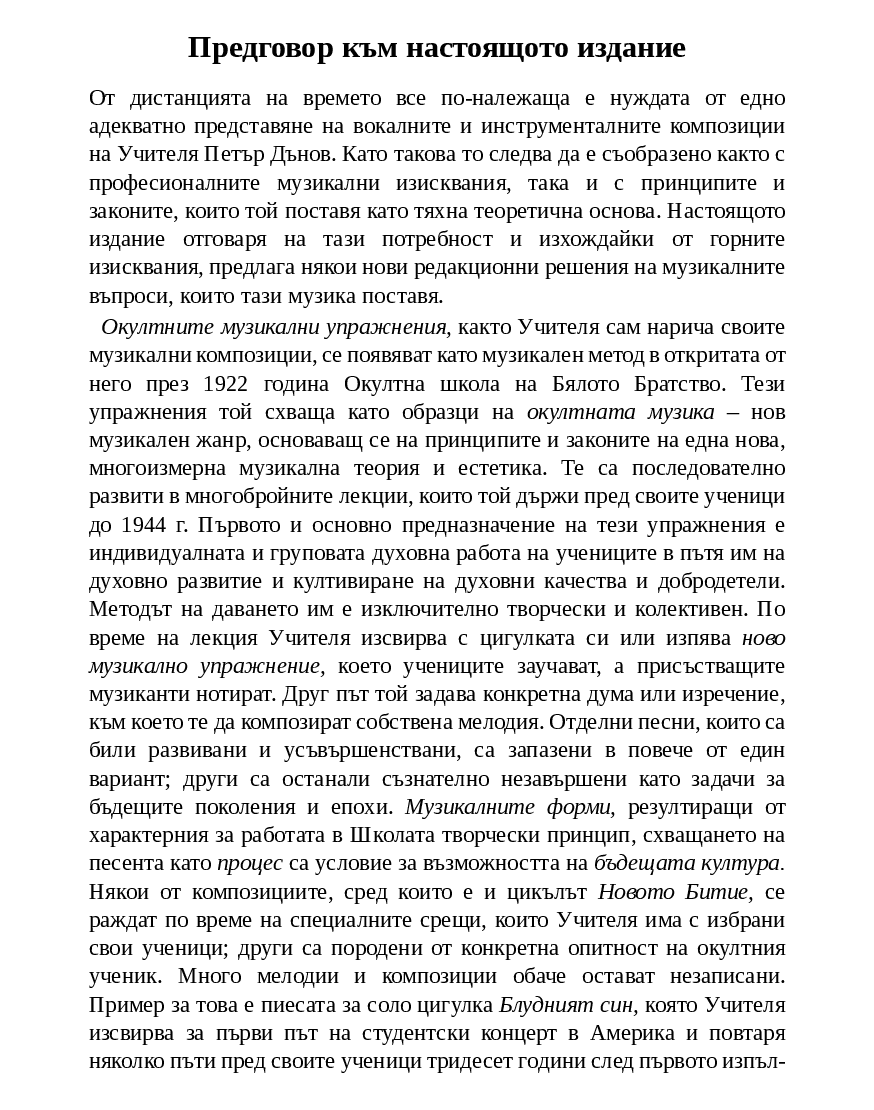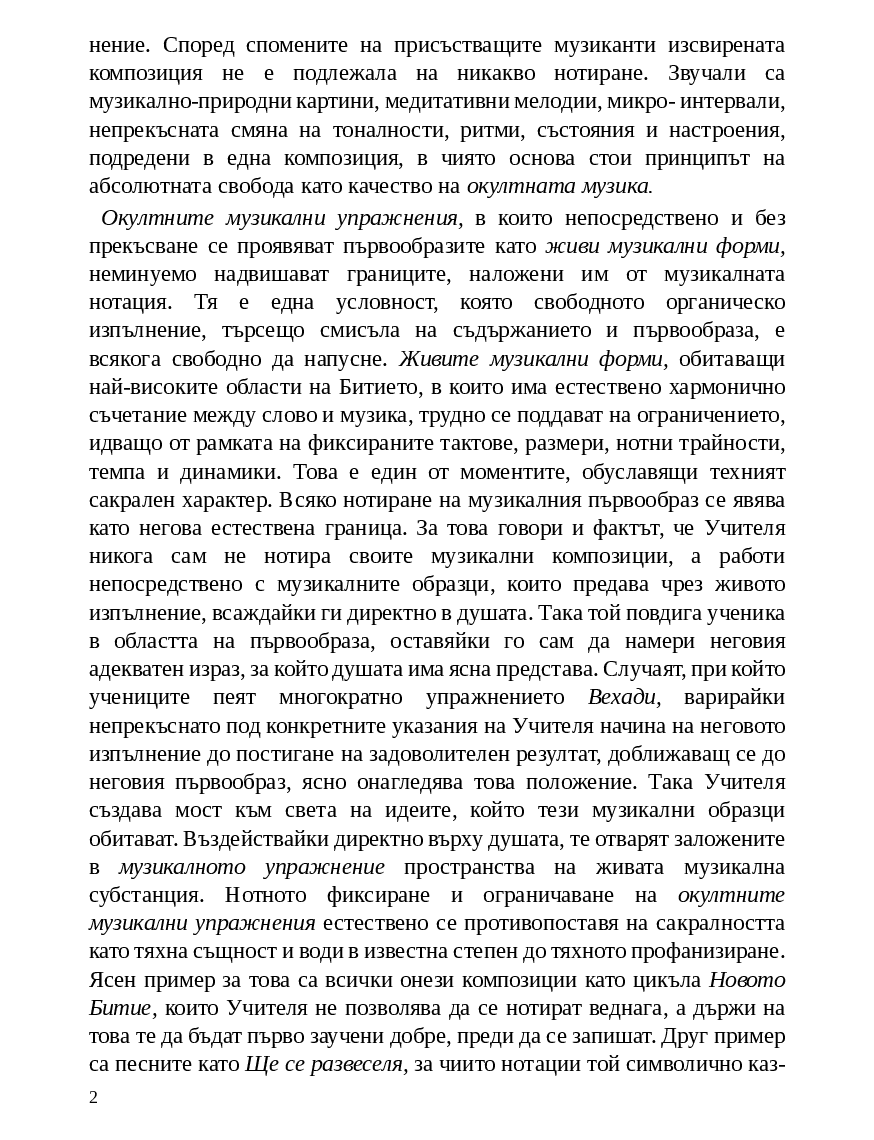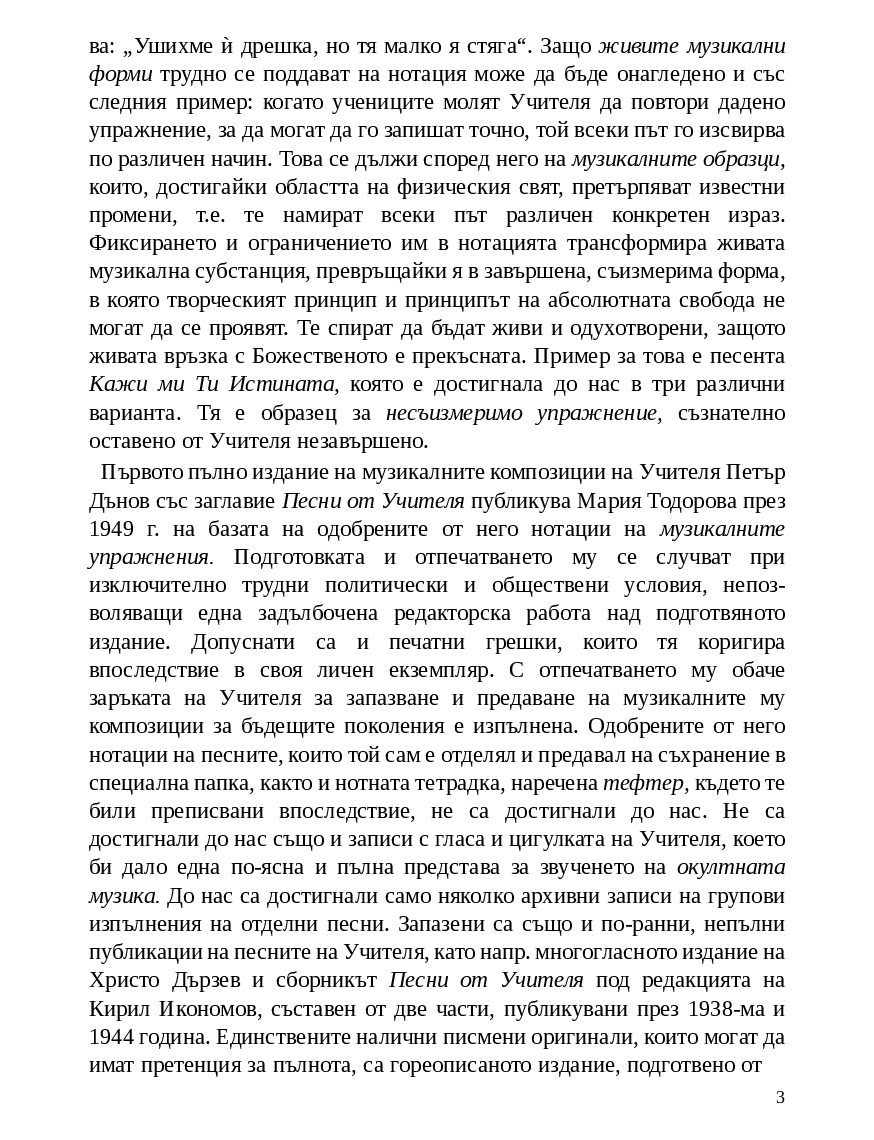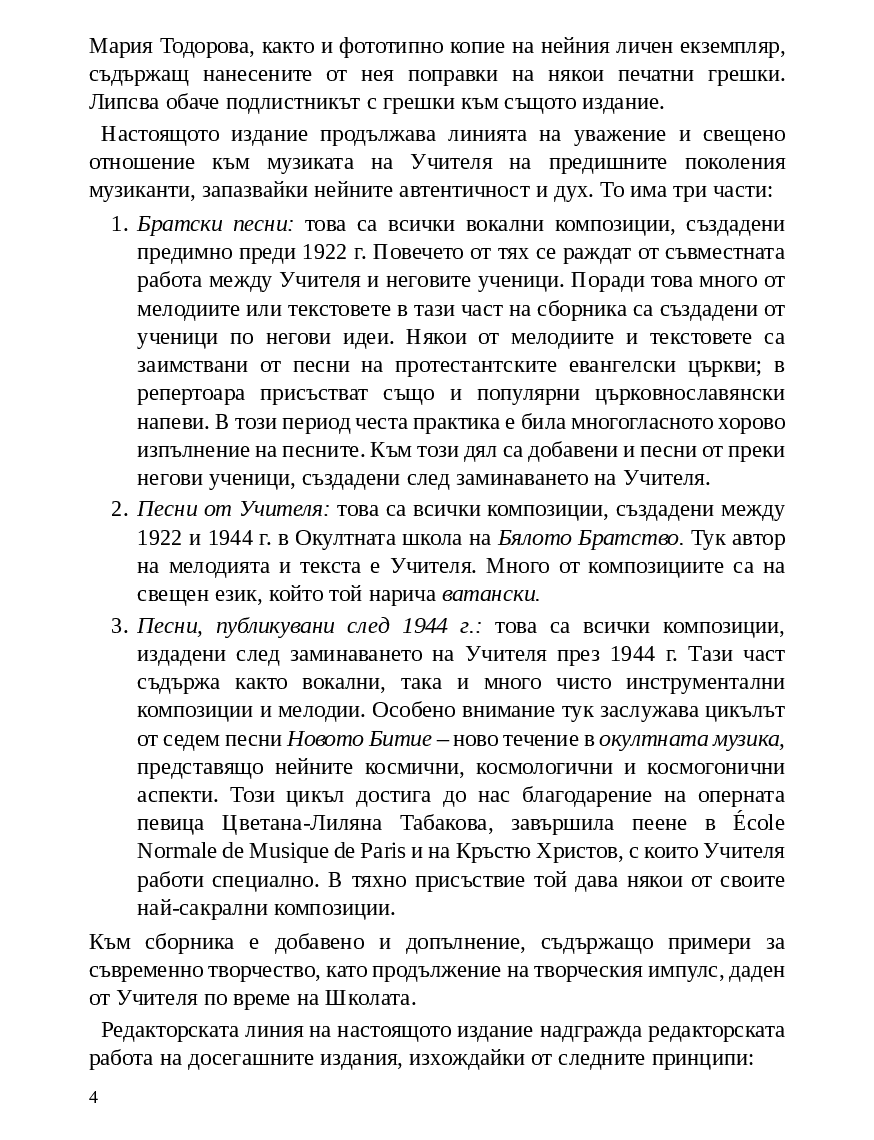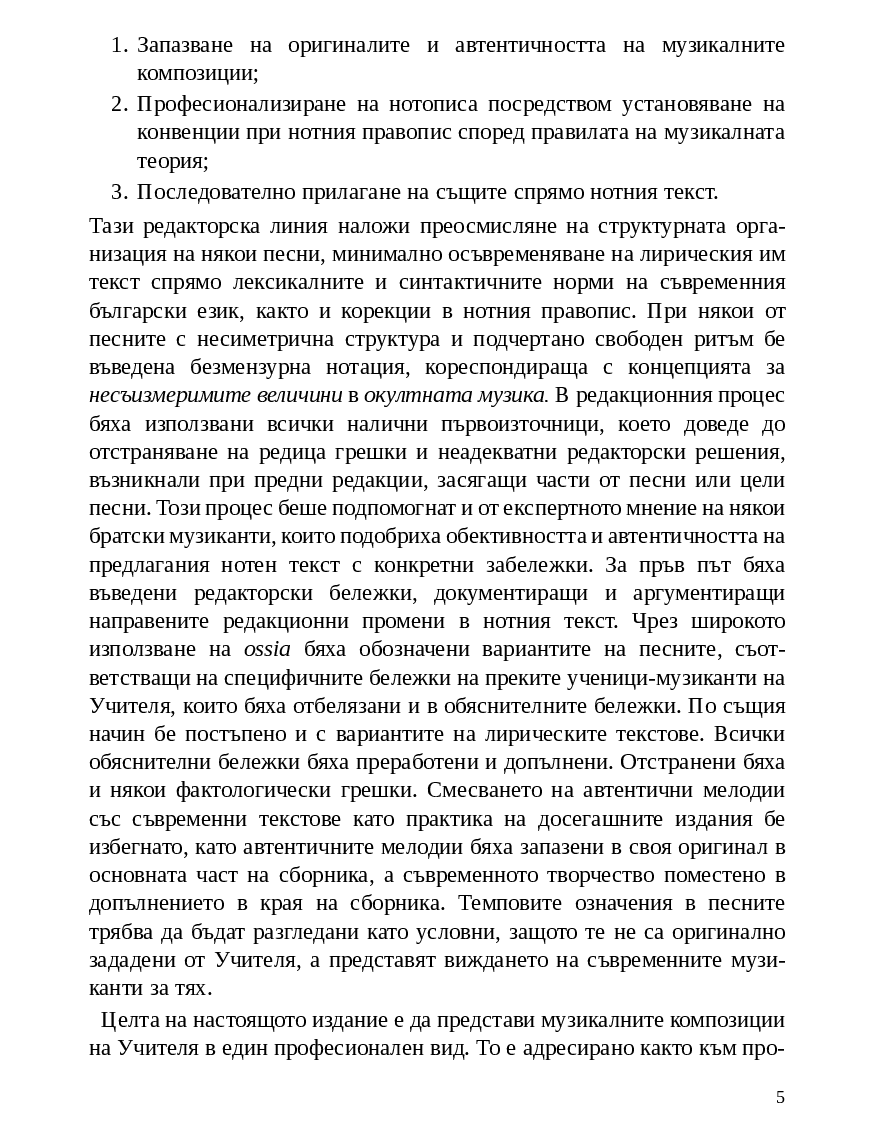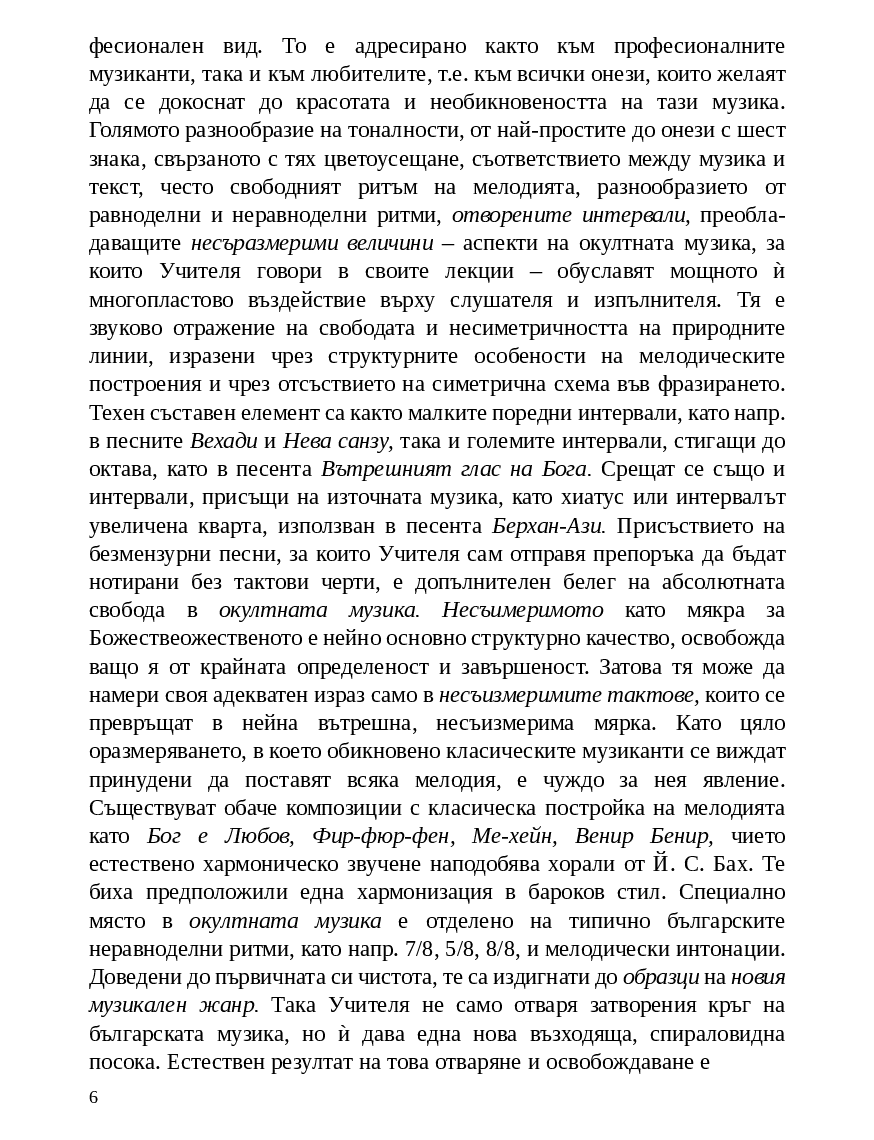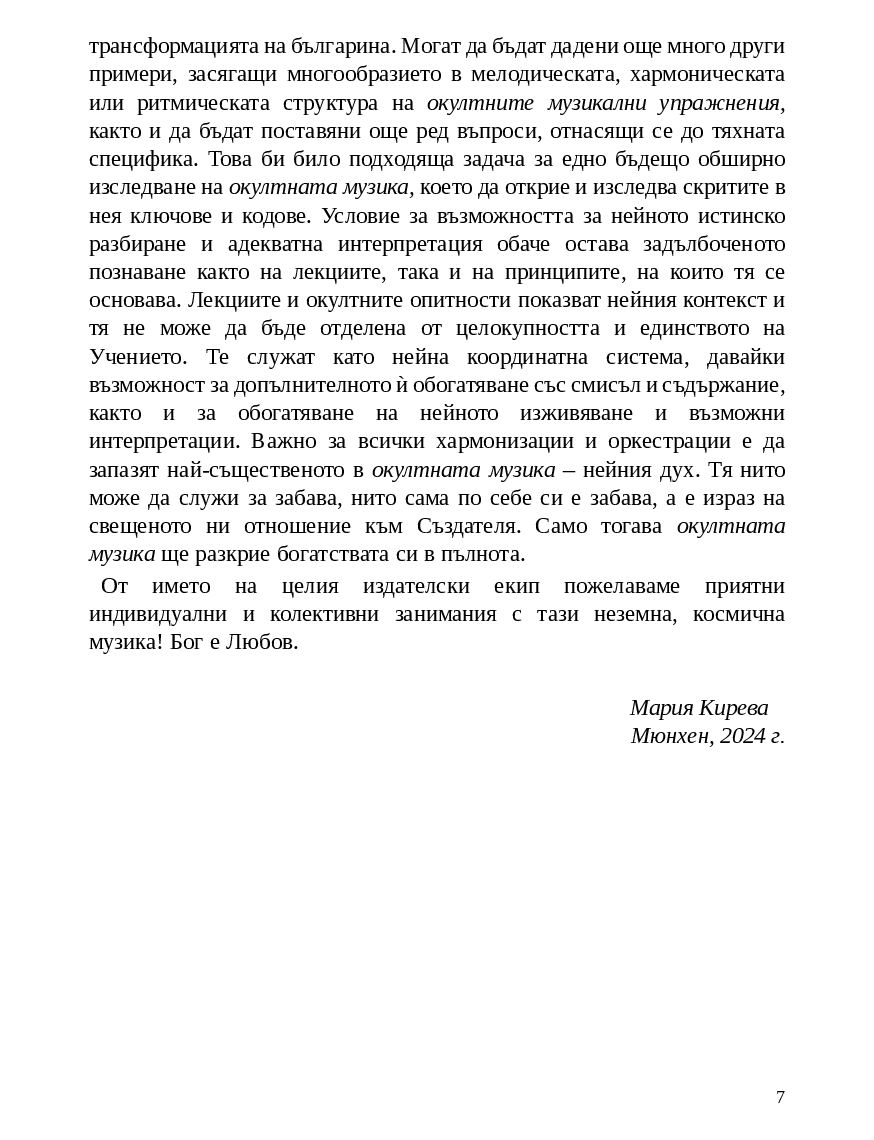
\version "2.24.4"

% include paper part and global functions
\include "include/globals.ily"

\bookpart {
  \paper {
    print-all-headers = ##f
    print-page-number = ##t
    print-first-page-number = ##f

    % put page numbers on the bottom
    oddHeaderMarkup = \markup ""
    evenHeaderMarkup = \markup ""
    oddFooterMarkup = \markup
    \fill-line {
      ""
      \if \should-print-page-number \fromproperty #'page:page-number-string
    }
    evenFooterMarkup = \markup
    \fill-line {
      \if \should-print-page-number \fromproperty #'page:page-number-string
      ""
    }

    left-margin = 1.5\cm
    right-margin = 1.5\cm
    top-margin = 1.6\cm
    bottom-margin = 1.2\cm
    ragged-bottom = ##t % do not spread the staves to fill the whole vertical space


  }

  \tocItem \markup "Предговор към настоящото издание"
  \markup \fontsize  #+4.5 { \fill-line \bold {"Предговор към настоящото издание"} }



  \markup \abs-fontsize #11 {
    \vspace #1.5  \override #'(baseline-skip . 3.4)
    \justify {

      От дистанцията на времето все по-належаща е нуждата от едно адекватно представяне на вокалните и инструменталните композиции на Учителя Петър Дънов. Като такова то следва да е съобразено както с професионалните музикални изисквания, така и с принципите и законите, които той поставя като тяхна теоретична основа. Настоящото издание отговаря на тази потребност и изхождайки от горните изисквания, предлага някои нови редакционни решения на музикалните въпроси, които тази музика поставя.

    }
  }

  \markup \abs-fontsize #11 {
    \vspace #0.9  \override #'(baseline-skip . 3.4)
    \justify {
      \hspace #1.5
      \italic {Окултните} \italic {музикални} \italic {упражнения,} както Учителя сам нарича своите музикални композиции, се появяват като музикален метод в откритата от него през 1922 година Окултна школа на Бялото Братство. Тези упражнения той схваща като образци на \italic {окултната} \italic {музика} – нов музикален жанр, основаващ се на принципите и законите на една нова, многоизмерна музикална теория и естетика. Те са последователно развити в многобройните лекции, които той държи пред своите ученици до 1944 г. Първото и основно предназначение на тези упражнения е индивидуалната и груповата духовна работа на учениците в пътя им на духовно развитие и култивиране на духовни качества и добродетели. Методът на даването им е изключително творчески и колективен. По време на лекция Учителя изсвирва с цигулката си или изпява \italic {ново} \italic {музикално} \italic {упражнение,} което учениците заучават, а присъстващите музиканти нотират. Друг път той задава конкретна дума или  изречение, към което те да композират собствена мелодия. Отделни песни, които са били развивани и усъвършенствани, са запазени в повече от един вариант; други са останали съзнателно незавършени като задачи за бъдещите поколения и епохи.  \italic {Музикалните} \italic {форми,} резултиращи от характерния за работата в Школата творчески принцип, схващането на песента като \italic {процес} са условие за възможността на \italic {бъдещата} \italic {култура.} Някои от композициите, сред които е и цикълът \italic {Новото} \italic {Битие,} се раждат по време на специалните срещи, които Учителя има с избрани свои ученици; други са породени от конкретна опитност на окултния ученик. Много мелодии и композиции обаче остават незаписани. Пример за това е пиесата за соло цигулка \italic {Блудният} \italic {син,} която Учителя изсвирва за първи път на студентски концерт в Америка и повтаря няколко пъти пред своите ученици тридесет години след първото изпъл-


    }
  }

        \markup \abs-fontsize #11 {
    \override #'(baseline-skip . 3.4)
    \justify {
         
         нение. Според спомените на присъстващите музиканти изсвирената композиция не е подлежала на никакво нотиране. Звучали са музикално-природни картини, медитативни мелодии, микро- интервали, непрекъсната смяна на тоналности, ритми,  състояния и настроения, подредени в една композиция, в чиято основа стои принципът на абсолютната свобода като качество на \italic{окултната} \italic {музика.}

    }
  }

   
   \markup \abs-fontsize #11 {
    \vspace #0.9  \override #'(baseline-skip . 3.4)
    \justify {
      \hspace #1.5

      \italic{Окултните} \italic{музикални} \italic{упражнения,} в които непосредствено и без прекъсване се проявяват първообразите като \italic{живи} \italic{музикални} \italic{форми,} неминуемо надвишават границите, наложени им от музикалната нотация. Тя е една условност, която свободното органическо изпълнение, търсещо смисъла на съдържанието и първообраза, е всякога свободно да напусне.  \italic{Живите} \italic{музикални} \italic{форми,} обитаващи най-високите области на Битието, в които има естествено хармонично съчетание между слово и музика, трудно се поддават на ограничението, идващо от рамката на фиксираните тактове, размери, нотни трайности, темпа и динамики. Това е един от моментите, обуславящи техният сакрален характер. Всяко нотиране на музикалния първообраз се явява като негова естествена граница. За това говори и фактът, че Учителя никога сам не нотира своите музикални композиции, а работи непосредствено с  музикалните образци, които предава чрез живото изпълнение, всаждайки ги директно в душата. Така той  повдига ученика в областта на първообраза, оставяйки го сам да намери неговия адекватен израз, за който душата има ясна представа. Случаят, при който учениците пеят многократно упражнението \italic{Вехади,} варирайки непрекъснато под конкретните указания на Учителя начина на неговото изпълнение до постигане на задоволителен резултат, доближаващ се до неговия първообраз, ясно онагледява това положение. Така Учителя създава мост към света на идеите, който тези музикални образци обитават. Въздействайки директно върху душата, те отварят заложените в \italic{музикалното} \italic{упражнение} пространства на живата музикална субстанция. Нотното фиксиране и ограничаване на \italic{окултните} \italic{музикални} \italic{упражнения} естествено се противопоставя на сакралността като тяхна същност и води в известна степен до тяхното профанизиране. Ясен пример за това са всички онези композиции като цикъла \italic{Новото} \italic{Битие,} които Учителя не позволява да се нотират веднага, а държи на това те да бъдат първо заучени добре, преди да се запишат.   Друг пример са песните като \italic{Ще} \italic{се }\italic{развеселя,} за чиито нотации той символично каз-
      
   }}
   
     \markup \abs-fontsize #11 {
    \override #'(baseline-skip . 3.4)
    \justify {

    ва: „Ушихме ѝ дрешка, но тя малко я стяга“. Защо \italic{живите} \italic{музикални} \italic{форми} трудно се поддават на нотация може да бъде онагледено и със следния пример: когато учениците молят Учителя да повтори дадено упражнение, за да могат да го запишат точно, той всеки път го изсвирвa по различен начин. Това се дължи според него на  \italic{музикалните} \italic{образци,} които,  достигайки областта на физическия свят, претърпяват известни промени, т.е. те намират всеки път различен конкретен израз. Фиксирането и ограничението им в нотацията трансформира живата музикална субстанция, превръщайки я в завършена, съизмерима форма, в която творческият принцип и принципът на абсолютната свобода не могат да се проявят. Те спират да бъдат живи и одухотворени, защото живата връзка с Божественото е прекъсната. Пример за това е песента \italic{Кажи} \italic{ми} \italic{Ти} \italic{Истината,} която е достигнала до нас в три различни варианта. Тя е образец за \italic{несъизмеримо упражнение,} съзнателно оставено от Учителя незавършено.
    }
  }
  
    \markup \abs-fontsize #11 {
    \vspace #0.9  \override #'(baseline-skip . 3.4)
    \justify {
      \hspace #1.5
      Първото пълно издание на музикалните композиции на Учителя Петър Дънов със заглавие \italic {Песни} \italic {от} \italic {Учителя} публикува Мария Тодорова през 1949 г. на базата на одобрените от него нотации на \italic {музикалните} \italic {упражнения.} Подготовката и отпечатването му се случват при изключително трудни политически и обществени условия, непоз- воляващи една задълбочена редакторска работа над подготвяното издание. Допуснати са и печатни грешки, които тя коригира впоследствие в своя личен екземпляр. С отпечатването му обаче заръката на Учителя за запазване и предаване на музикалните му композиции за бъдещите поколения е изпълнена. Одобрените от него нотации на песните, които той сам е отделял и предавал на съхранение в специална папка, както и нотната тетрадка, наречена \italic {тефтер,} където те били преписвани впоследствие, не са достигнали до нас. Не са достигнали до нас също и записи с гласа и цигулката на Учителя, което би дало една по-ясна и пълна представа за звученето на \italic {окултната} \italic {музика.} До нас са достигнали само няколко архивни записи на групови изпълнения на отделни песни. Запазени са също и по-ранни, непълни публикации на песните на Учителя, като напр. многогласното издание на Христо Дързев и сборникът \italic {Песни} \italic {от} \italic {Учителя} под редакцията на Кирил Икономов, съставен от две части, публикувани през 1938-ма и 1944 година. Единствените налични писмени оригинали, които могат да имат претенция за пълнота, са гореописаното издание, подготвено от 
    }
  }

    \markup \abs-fontsize #11 {
      \override #'(baseline-skip . 3.4)
    \justify {
      

       Мария Тодорова, както и фототипно копие на нейния личен екземпляр, съдържащ нанесените от нея поправки на някои печатни грешки. Липсва обаче подлистникът с грешки към същото издание.

        }
  }

  
    \markup \abs-fontsize #11 {
    \vspace #0.9  \override #'(baseline-skip . 3.4)
    \justify {
      \hspace #1.5
      Настоящото издание продължава линията на уважение и свещено отношение към музиката на Учителя на предишните поколения музиканти, запазвайки нейните автентичност и дух. То има три части:
    }
  }

  \markup  \override #'(line-width . 78) \abs-fontsize #11  {
   \override #'(baseline-skip . 3.4)  \vspace #1 \column {
      "    1."
    }
    \hspace #0.5
    \override #'(baseline-skip . 3.4) \column {
      \justify {
        \italic {Братски песни: } това са всички вокални композиции, създадени предимно преди 1922 г. Повечето от тях се раждат от съвместната работа между Учителя и неговите ученици. Поради това много от мелодиите или текстовете в тази част на сборника са създадени от ученици по негови идеи. Някои от мелодиите  и текстовете са заимствани от песни на протестантските евангелски църкви; в репертоара присъстват също и популярни църковнославянски напеви. В този период честа практика е била многогласното хорово изпълнение на песните. Към този дял са добавени и песни от преки негови ученици, създадени след заминаването на Учителя.
      }
    }
  }

  \markup \override #'(line-width . 78) \abs-fontsize #11 {
    \vspace #0.9  \override #'(baseline-skip . 3.4) \column {
      "    2."
    }
    \hspace #0.5
    \override #'(baseline-skip . 3.4) \column {
      \justify {
        \italic { Песни от Учителя: } това са всички композиции, създадени между 1922 и 1944 г. в Окултната школа на \italic {Бялото}
        \italic {Братство.} Тук автор на мелодията и текста е Учителя. Много от композициите са на свещен език, който той
        нарича \italic {ватански.}
      }
    }
  }

  \markup \override #'(line-width . 78) \abs-fontsize #11 {
    \vspace #0.9  \override #'(baseline-skip . 3.4) \column {
      "    3."
    }
    \hspace #0.5
    \override #'(baseline-skip . 3.4) \column {
      \justify {
        \italic {Песни, публикувани след 1944 г.:  } това са всички композиции, издадени след заминаването на Учителя през 1944 г.
        Тази част съдържа както вокални, така и много чисто инструментални композиции и мелодии. Особено внимание тук заслужава цикълът от седем песни \italic {Новото} \italic{Битие} – ново течение в \italic {окултната} \italic {музика,} представящо нейните космични, космологични и космогонични аспекти. Този цикъл достига до нас благодарение на оперната певица Цветана-Лиляна Табакова, завършила пеене в École Normale de Musique de Paris и на Кръстю Христов, с които Учителя работи специално. В тяхно присъствие той дава някои от своите най-сакрални композиции.
      }
    }
  }

  \markup \abs-fontsize #11 {
    \vspace #1 \override #'(baseline-skip . 3.4)
    \justify {
      Към сборника е добавено и допълнение, съдържащо примери за съвременно творчество, като продължение на творческия импулс, даден от Учителя по време на Школата.
    }
  }
  
    \markup \abs-fontsize #11 {
    \vspace #0.9  \override #'(baseline-skip . 3.4)
    \justify {
      \hspace #1.5
      Редакторската линия на настоящото издание надгражда редакторската работа на досегашните издания, изхождайки от следните принципи:
    }
  }
  

      \markup \override #'(line-width . 78) \abs-fontsize #11 {
     \override #'(baseline-skip . 3.4) \column {
      "    1."
    }
    \hspace #0.5
    \override #'(baseline-skip . 3.4) \column {
      \justify {
        Запазване на оригиналите и автентичността на музикалните композиции;
      }
    }
  }
  
      \markup \override #'(line-width . 78) \abs-fontsize #11 {
    \vspace #0.9  \override #'(baseline-skip . 3.4) \column {
      "    2."
    }
    \hspace #0.5
    \override #'(baseline-skip . 3.4) \column {
      \justify {
        Професионализиране на нотописа посредством установяване на конвенции при нотния правопис според правилата на музикалната теория;
      }
    }
  }
  
     \markup \override #'(line-width . 78) \abs-fontsize #11 {
    \vspace #0.9 \override #'(baseline-skip . 3.4) \column {
      "    3."
    }
    \hspace #0.5
    \override #'(baseline-skip . 3.4) \column {
      \justify {
        Последователно прилагане на същите спрямо нотния текст.
      }
    }
  }

   \markup \abs-fontsize #11 {
  \vspace #1  \override #'(baseline-skip . 3.4)
    \justify {Tази редакторска линия наложи преосмисляне на структурната орга- низация  на някои песни, минимално осъвременяване на лирическия им текст спрямо лексикалните и синтактичните норми на съвременния български език, както и корекции в нотния правопис. При някои от песните с несиметрична структура и подчертано свободен ритъм бе въведена безмензурна нотация, кореспондираща с концепцията за \italic"несъизмеримите" \italic"величини" в \italic"окултната" \italic"музика." В редакционния процес бяха използвани всички налични първоизточници, което доведе до отстраняване на редица грешки и неадекватни редакторски решения, възникнали при предни редакции, засягащи части от песни или цели песни. Този процес беше подпомогнат и от експертното мнение на някои братски музиканти, които подобриха обективността и автентичността на предлагания нотен текст с конкретни забележки. За пръв път бяха въведени редакторски бележки, документиращи и аргументиращи направените редакционни промени в нотния текст. Чрез широкото използване на \italic {ossia} бяха обозначени вариантите на песните, съот- ветстващи на специфичните бележки на преките ученици-музиканти на Учителя, които бяха отбелязани и в обяснителните бележки. По същия начин бе постъпено и с вариантите на лирическите текстове. Всички обяснителни бележки бяха преработени и допълнени. Отстранени бяха и някои фактологически грешки. Смесването на автентични мелодии със съвременни текстове като практика на досегашните издания бе избегнато, като автентичните мелодии бяха запазени в своя оригинал в основната част на сборника, а съвременното творчество поместено в допълнението в края на сборника. Темповите означения в песните трябва да бъдат разгледани като условни, защото те не са оригинално зададени от Учителя, а представят виждането на съвременните музи- канти за тях.
              
                 }
  }

    \markup \abs-fontsize #11 {
    \vspace #1.1 \override #'(baseline-skip . 3.4)
    \justify {
      \hspace #1.5

      Целта на настоящото издание е да представи музикалните композиции на Учителя в един професионален вид. То е адресирано както към про- } }

         \markup \abs-fontsize #11 {
    \override #'(baseline-skip . 3.4)
    \justify {
      

      фесионален вид. То е адресирано както към професионалните музиканти, така и към любителите, т.е. към всички онези, които желаят да се докоснат до красотата и необикновеността на тази музика. Голямото разнообразие на тоналности, от най-простите до онези с шест знака, свързаното с тях цветоусещане, съответствието между музика и текст, често свободният ритъм на мелодията, разнообразието от равноделни и неравноделни ритми, \italic {отворените} \italic {интервали,} преобла- даващите \italic {несъразмерими} \italic {величини} – аспекти на окултната музика, за които Учителя говори в своите лекции – обуславят мощното ѝ многопластово въздействие върху слушателя и изпълнителя.  Тя е звуково отражение на свободата и несиметричността на природните линии, изразени чрез структурните особености на мелодическите построения и чрез отсъствието на симетрична схема във фразирането. Техен съставен елемент са както малките поредни интервали, като напр. в песните \italic {Вехади} и \italic {Нева санзу,} така и големите интервали, стигащи до октава, като в песента \italic {Вътрешният глас на Бога.} Срещат се също и интервали, присъщи на източната музика, като хиатус или интервалът увеличена кварта, използван в песента \italic {Берхан-Ази.} Присъствието на безмензурни песни, за които Учителя сам отправя препоръка да бъдат нотирани без тактови черти, е допълнителен белег на абсолютната свобода в \italic {окултната} \italic {музика.} \italic {Несъимеримото} като мякра за Божествеожественото е нейнo основно структурно качество, освобожда ващо я от крайната определеност и завършеност. Затова тя може да намери своя адекватен израз само в \italic {несъизмеримите} \italic {тактове,} които се превръщат в нейна вътрешна, несъизмерима мярка. Като цяло оразмеряването, в което обикновено класическите музиканти се виждат принудени да поставят всяка мелодия, е чуждо за нея явление. Съществуват обаче композиции с класическа постройка на мелодията като \italic {Бог e Любов,} \italic {Фир-фюр-фен,} \italic {Ме-хейн,} \italic {Венир} \italic{ Бенир,} чието естествено  хармоническо звучене наподобява хорали от Й. С. Бах. Те биха предположили една хармонизация в бароков стил. Специално място в \italic {окултната} \italic {музика} е отделено на типично българските неравноделни ритми, като напр. 7/8, 5/8, 8/8, и мелодически интонации. Доведени до първичната си чистота, те са издигнати до \italic {образци} на \italic {новия} \italic {музикален} \italic {жанр.} Така Учителя не само отваря затворения кръг на българската музика, но ѝ дава една нова възходяща, спираловидна посока. Естествен резултат на това отваряне и освобождаване е } }


       \markup \abs-fontsize #11 {
    \override #'(baseline-skip . 3.4)
    \justify {
 трансформацията на българина. Могат да бъдат дадени още много други примери, засягащи многообразието в мелодическата, хармоническата или ритмическата структура на \italic {окултните} \italic {музикални} \italic {упражнения,} както и да бъдат поставяни още ред въпроси, отнасящи се до тяхната специфика. Това би било подходяща задача за едно бъдещо обширно изследване на \italic {окултната} \italic {музика,} което да открие и изследва скритите в нея ключове и кодове. Условие за възможността за нейното истинско разбиране и адекватна интерпретация обаче остава задълбоченото познаване както на лекциите, така и на принципите, на които тя се основава. Лекциите и окултните опитности показват нейния контекст и тя не може да бъде отделена от целокупността и единството на Учението. Те служат като нейна координатна система, давайки възможност за допълнителното ѝ обогатяване със смисъл и съдържание, както и за обогатяване на нейното изживяване и възможни интерпретации. Важно за всички хармонизации и оркестрации е да запазят най-същественото в \italic {окултната} \italic {музика} – нейния дух. Тя нито може да служи за забава, нито сама по себе си е забава, а е израз на свещеното ни отношение към Създателя. Само тогава \italic {окултната} \italic {музика} ще разкрие богатствата си в пълнота.


    }
  }

   \markup \abs-fontsize #11 {
    \vspace #0.9  \override #'(baseline-skip . 3.4)
    \justify {
      \hspace #1.5 От името на целия издателски екип пожелаваме приятни индивидуални и колективни занимания с тази неземна, космична музика! Бог е Любов.
    }
  }

  \markup \abs-fontsize #11 \raise #0 \override #'(baseline-skip . 3.4) {
    \column {
      \line {"  "}
      \line {"  "}
      %\fill-line { "" ""  \italic {"Петър Ганев, София    "} }
      \fill-line { "" ""  \italic {"Мария Кирева   "} }
      \fill-line { "" ""  \italic {"Мюнхен, 2024 г."} }
    }
  }



  

} % bookpart